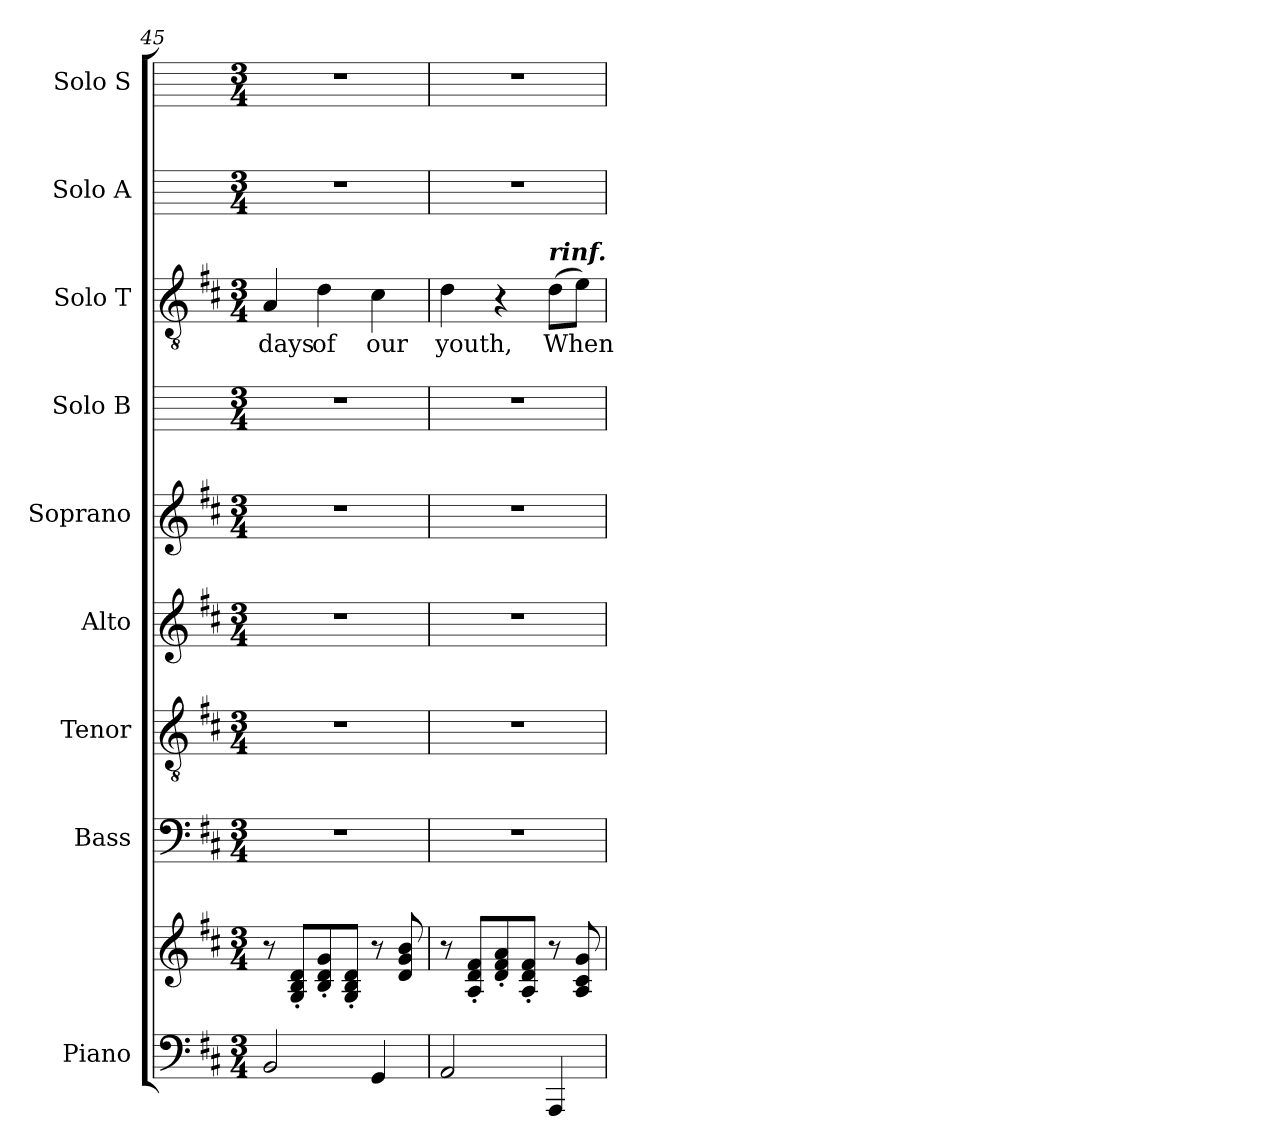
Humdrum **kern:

**kern	**kern	**kern	**kern	**kern	**kern	**kern	**kern	**text	**kern	**kern
*part9	*part9	*part8	*part7	*part6	*part5	*part4	*part3	*part3	*part2	*part1
*staff10	*staff9	*staff8	*staff7	*staff6	*staff5	*staff4	*staff3	*staff3	*staff2	*staff1
*I"Piano	*	*I"Bass	*I"Tenor	*I"Alto	*I"Soprano	*I"Solo B	*I"Solo T	*	*I"Solo A	*I"Solo S
*I'Piano	*	*I'Bass	*I'Tenor	*I'Alto	*I'Soprano	*I'Solo B	*I'Solo T	*	*I'Solo A	*I'Solo S
*clefF4	*clefG2	*clefF4	*clefGv2	*clefG2	*clefG2	*	*clefGv2	*	*	*
*k[f#c#]	*k[f#c#]	*k[f#c#]	*k[f#c#]	*k[f#c#]	*k[f#c#]	*	*k[f#c#]	*	*	*
*D:	*D:	*D:	*D:	*D:	*D:	*	*D:	*	*	*
*M3/4	*M3/4	*M3/4	*M3/4	*M3/4	*M3/4	*M3/4	*M3/4	*	*M3/4	*M3/4
=45	=45	=45	=45	=45	=45	=45	=45	=45	=45	=45
!	!	!	!	!	!	!	!	!LO:LY:b	!	!
2BB	8r	2.r	2.r	2.r	2.r	2.r	4A	days	2.r	2.r
.	8G' 8B' 8d'L	.	.	.	.	.	.	.	.	.
!	!	!	!	!	!	!	!	!LO:LY:b	!	!
.	8B' 8d' 8g'	.	.	.	.	.	4d	of	.	.
.	8G' 8B' 8d'J	.	.	.	.	.	.	.	.	.
!	!	!	!	!	!	!	!	!LO:LY:b	!	!
4GG	8r	.	.	.	.	.	4c#	our	.	.
.	8d 8g 8b	.	.	.	.	.	.	.	.	.
=46	=46	=46	=46	=46	=46	=46	=46	=46	=46	=46
!	!	!	!	!	!	!	!	!LO:LY:b	!	!
2AA	8r	2.r	2.r	2.r	2.r	2.r	4d	youth,	2.r	2.r
.	8A' 8d' 8f#'L	.	.	.	.	.	.	.	.	.
.	8d' 8f#' 8a'	.	.	.	.	.	4r	.	.	.
.	8A' 8d' 8f#'J	.	.	.	.	.	.	.	.	.
!	!	!	!	!	!	!	!LO:TX:a:Bi:t=rinf.	!	!	!
!	!	!	!	!	!	!	!	!LO:LY:b	!	!
4AAA	8r	.	.	.	.	.	(>8dL	When	.	.
.	8A 8c# 8g	.	.	.	.	.	8eJ)	.	.	.
=	=	=	=	=	=	=	=	=	=	=
*-	*-	*-	*-	*-	*-	*-	*-	*-	*-	*-
